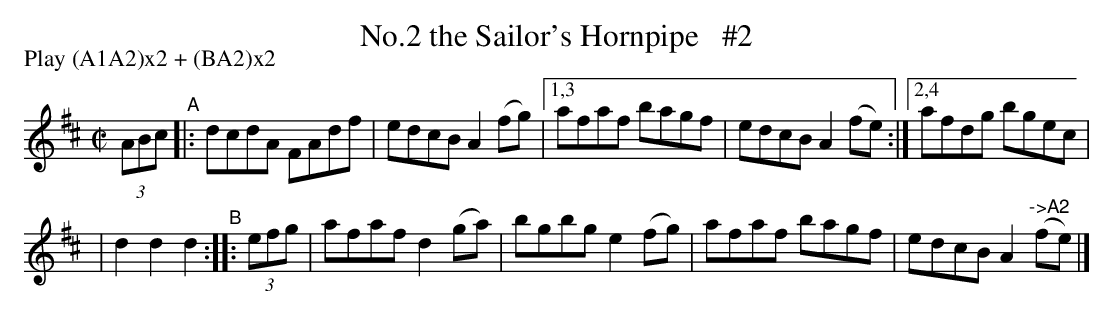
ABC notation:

X:1
T: No.2 the Sailor's Hornpipe   #2
P: Play (A1A2)x2 + (BA2)x2
M: C|
L: 1/8
K: D
(3ABc "^A"|: dcdA FAdf  | edcB A2(fg) |[1,3 afaf bagf | edcB A2 (fe) :|[2,4 afdg bgec |
| d2d2 d2 "^B"::(3efg | afaf d2(ga)| bgbg e2(fg) | afaf bagf | edcB A2 "^->A2"(fe) |]
